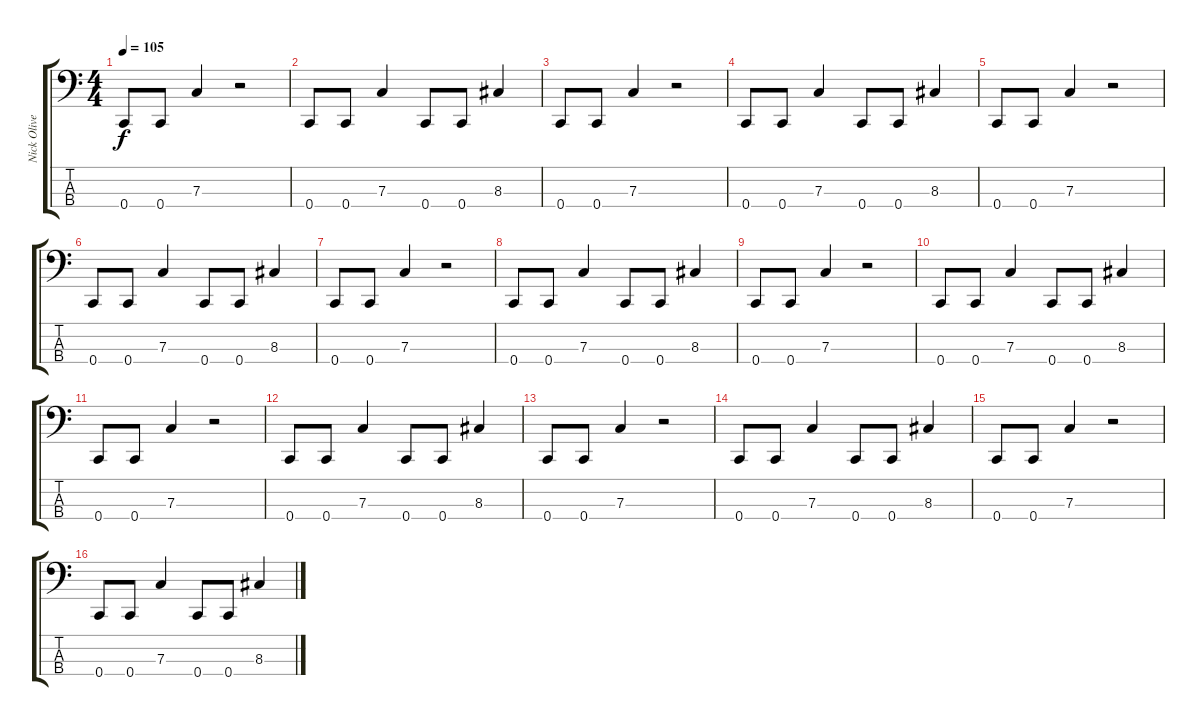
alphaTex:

\track ("Nick Oliveri" "Nick Olive") {instrument electricbasspick}
\staff {score tabs}
\tuning (Eb2 Bb1 F1 C1) {hide}
\ts (4 4)
\tempo 105
\clef f4
\ks c
0.4.8{dy f} 0.4.8 7.3.4 r.2 |
0.4.8 0.4.8 7.3.4 0.4.8 0.4.8 8.3.4 |
0.4.8 0.4.8 7.3.4 r.2 |
0.4.8 0.4.8 7.3.4 0.4.8 0.4.8 8.3.4 |
0.4.8 0.4.8 7.3.4 r.2 |
0.4.8 0.4.8 7.3.4 0.4.8 0.4.8 8.3.4 |
0.4.8 0.4.8 7.3.4 r.2 |
0.4.8 0.4.8 7.3.4 0.4.8 0.4.8 8.3.4 |
0.4.8 0.4.8 7.3.4 r.2 |
0.4.8 0.4.8 7.3.4 0.4.8 0.4.8 8.3.4 |
0.4.8 0.4.8 7.3.4 r.2 |
0.4.8 0.4.8 7.3.4 0.4.8 0.4.8 8.3.4 |
0.4.8 0.4.8 7.3.4 r.2 |
0.4.8 0.4.8 7.3.4 0.4.8 0.4.8 8.3.4 |
0.4.8 0.4.8 7.3.4 r.2 |
0.4.8 0.4.8 7.3.4 0.4.8 0.4.8 8.3.4
